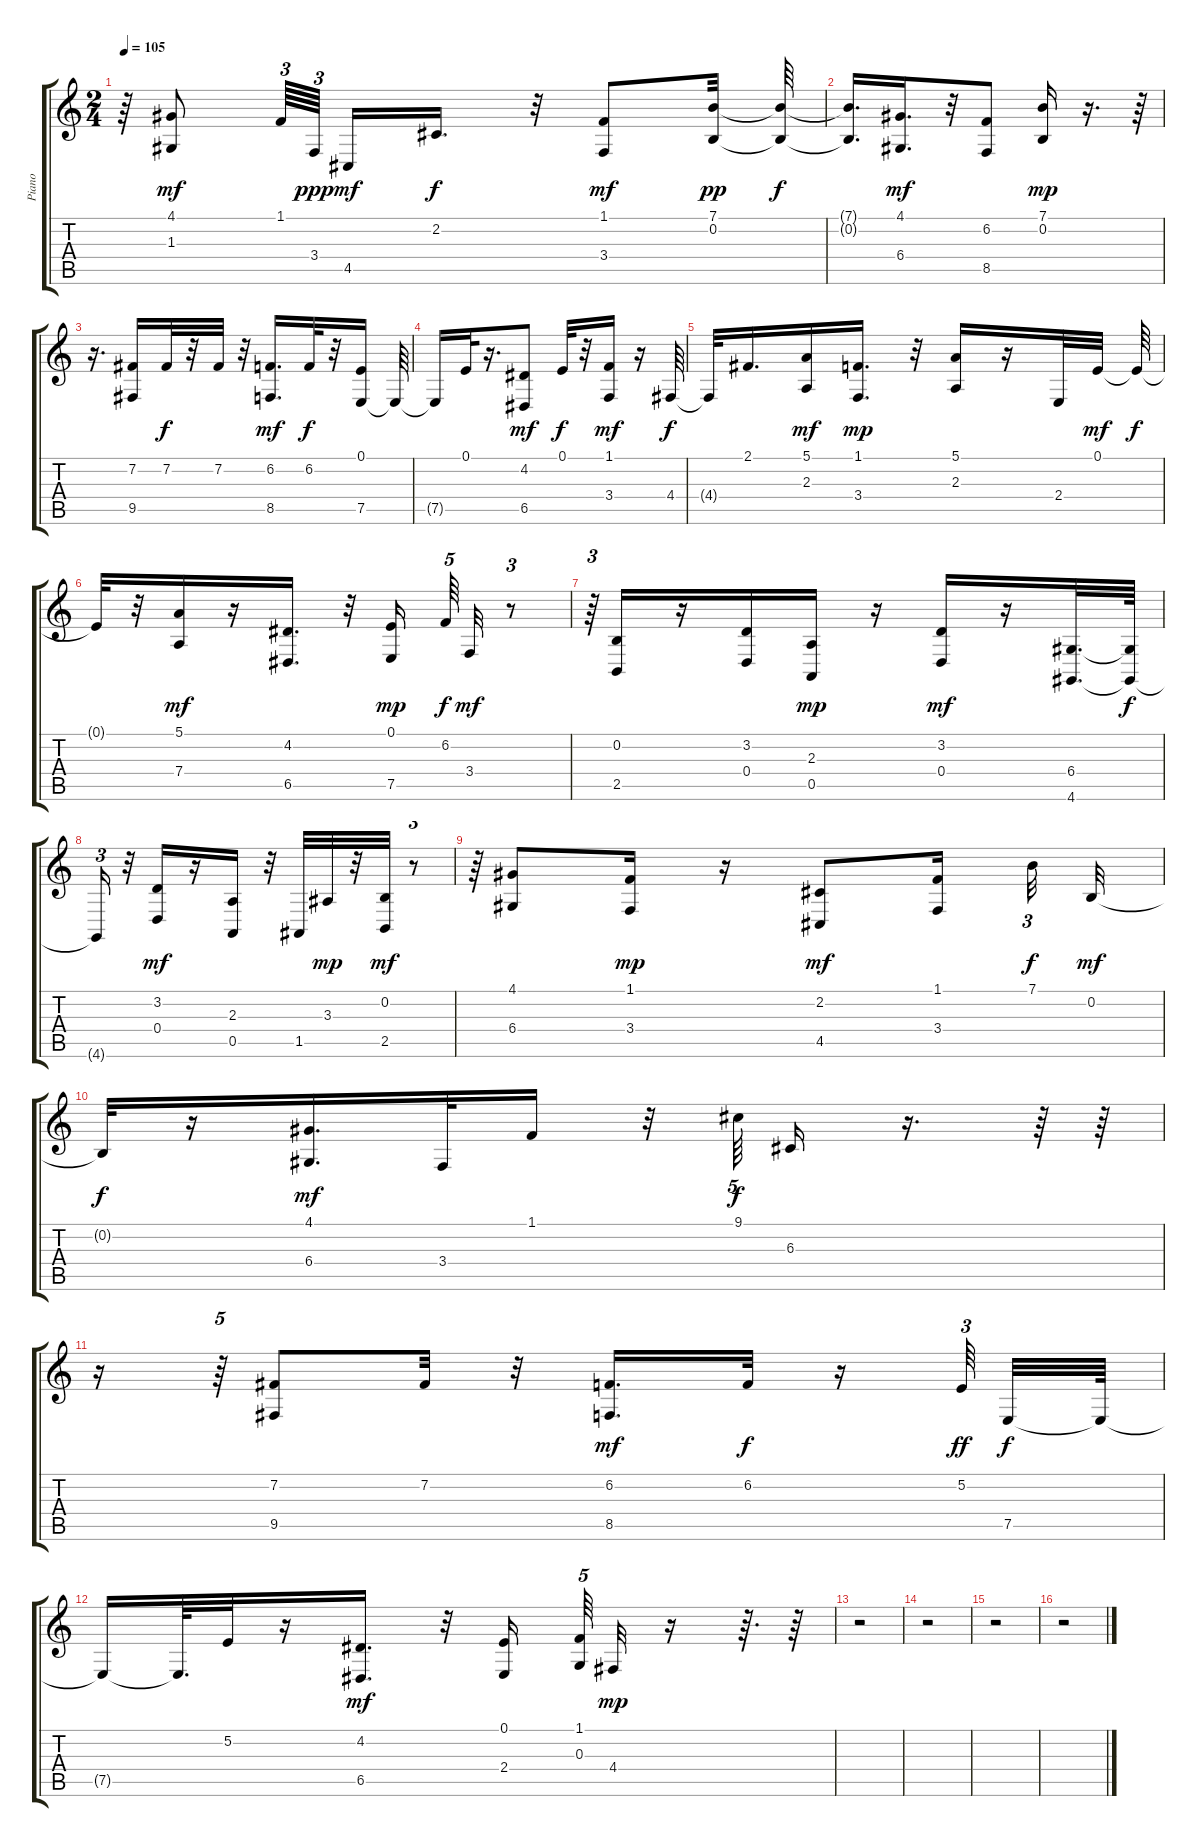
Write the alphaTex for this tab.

\track ("Piano" "Piano") {instrument brightacousticpiano}
\staff {score tabs}
\tuning (E4 B3 G3 D3 A2 E2) {hide}
\ts (2 4)
\tempo 105
\clef g2
\ks c
r.64{dy mf} (4.1 1.3).8 1.1.64{tu (3 2)} 3.4.64{tu (3 2) dy ppp beam splitsecondary} 4.5.16{dy mf} 2.2.16{d dy f} r.32 (1.1 3.4).8{dy mf} (7.1 0.2).32{dy pp} (7.1{t} 0.2{t}).64{dy f} |
(7.1{t} 0.2{t}).16{d} (4.1 6.4).16{d dy mf} r.32 (6.2 8.5).8 (7.1 0.2).16{dy mp} r.16{d} r.64 |
r.16{d} (7.2 9.5).16 7.2.32{dy f} r.32 7.2.32 r.32 (6.2 8.5).16{d dy mf} 6.2.32{dy f} r.32 (0.1 7.5).16 7.5{t}.64 |
7.5{t}.16 0.1.32 r.16{d} (4.2 6.5).8{dy mf} 0.1.32{dy f} r.32 (1.1 3.4).16{dy mf} r.16 4.4.64{dy f} |
4.4{t}.32 2.1.16{d} (5.1 2.3).16{dy mf} (1.1 3.4).16{d dy mp} r.32 (5.1 2.3).16 r.16 2.4.32 0.1.32{dy mf} 0.1{t}.64{dy f} |
0.1{t}.32 r.32 (5.1 7.4).16{dy mf} r.16 (4.2 6.5).16{d} r.32 (0.1 7.5).16{dy mp beam splitsecondary} 6.2.64{tu (5 4) dy f} 3.4.32{dy mf} r.8{tu (3 2)} |
r.64{tu (3 2)} (0.2 2.5).16 r.16 (3.2 0.4).16 (2.3 0.5).16{dy mp} r.16 (3.2 0.4).16{dy mf} r.16 (6.4 4.6).32{d} (6.4{t} 4.6{t}).64{dy f} |
4.6{t}.16{tu (3 2)} r.32 (3.2 0.4).16{dy mf} r.16 (2.3 0.5).16 r.32 1.5.32 3.3.32{dy mp} r.32 (0.2 2.5).32{dy mf} r.8{tu (3 2)} |
r.64{tu (3 2)} (4.1 6.4).8 (1.1 3.4).16{dy mp} r.16 (2.2 4.5).8{dy mf} (1.1 3.4).16{beam splitsecondary} 7.1.32{tu (3 2) dy f} 0.2.32{dy mf} |
0.2{t}.32{dy f} r.16 (4.1 6.4).16{d dy mf} 3.4.32 1.1.16 r.32 9.1.64{tu (5 4) dy f} 6.3.16 r.16{d} r.64 r.64 |
r.16 r.64{tu (5 4)} (7.2 9.5).8 7.2.32 r.32 (6.2 8.5).16{d dy mf} 6.2.32{dy f} r.16 5.2.64{tu (3 2) dy ff beam splitsecondary} 7.5.32{dy f} 7.5{t}.64 |
7.5{t}.16 7.5{t}.64{d} 5.2.32 r.16 (4.2 6.5).16{d dy mf} r.32 (0.1 2.4).16{beam splitsecondary} (1.1 0.3).64{tu (5 4)} 4.4.32{dy mp} r.16 r.64{d} r.64 |
r.2 |
r.2 |
r.2 |
r.2
